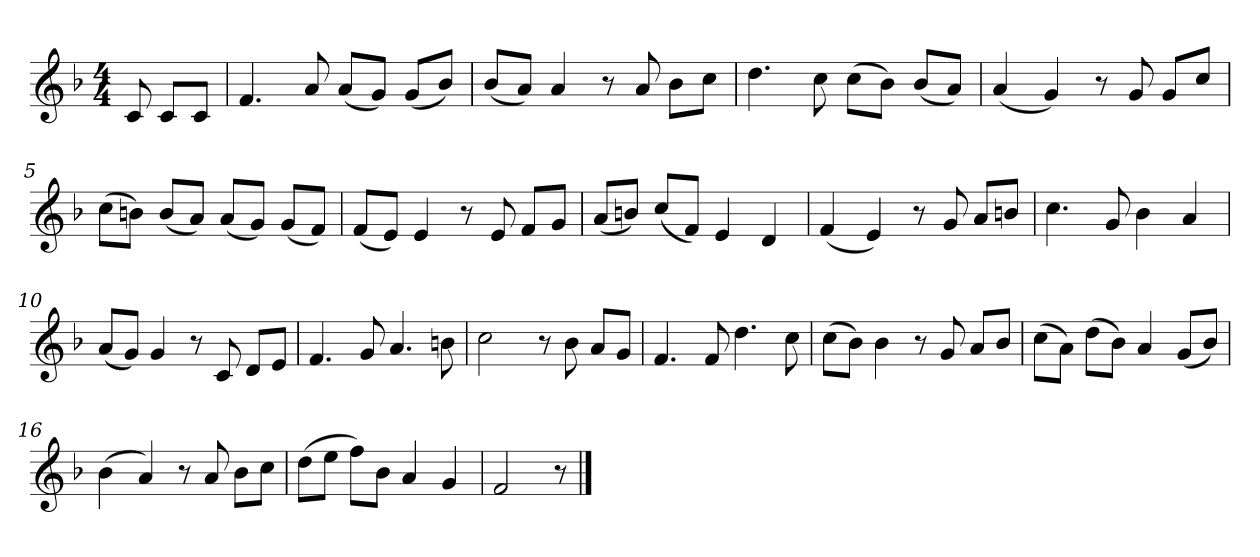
**kern
*part1
*staff1
*k[b-]
*M4/4
*MM120
=
8c
8cL
8cJ
=1
4.f
8a
(8aL
8gJ)
(8gL
8b-J)
=2
(8b-L
8aJ)
4a
8r
8a
8b-L
8ccJ
=3
4.dd
8cc
(8ccL
8b-J)
(8b-L
8aJ)
=4
(4a
4g)
8r
8g
8gL
8ccJ
=5
(8ccL
8bnJ)
(8bL
8aJ)
(8aL
8gJ)
(8gL
8fJ)
=6
(8fL
8eJ)
4e
8r
8e
8fL
8gJ
=7
(8aL
8bnJ)
(8ccL
8fJ)
4e
4d
=8
(4f
4e)
8r
8g
8aL
8bnJ
=9
4.cc
8g
4b-
4a
=10
(8aL
8gJ)
4g
8r
8c
8dL
8eJ
=11
4.f
8g
4.a
8bn
=12
2cc
8r
8b-
8aL
8gJ
=13
4.f
8f
4.dd
8cc
=14
(8ccL
8b-J)
4b-
8r
8g
8aL
8b-J
=15
(8ccL
8aJ)
(8ddL
8b-J)
4a
(8gL
8b-J)
=16
(4b-
4a)
8r
8a
8b-L
8ccJ
=17
(8ddL
8eeJ
8ffL)
8b-J
4a
4g
=18
2f
8r
==
*-
